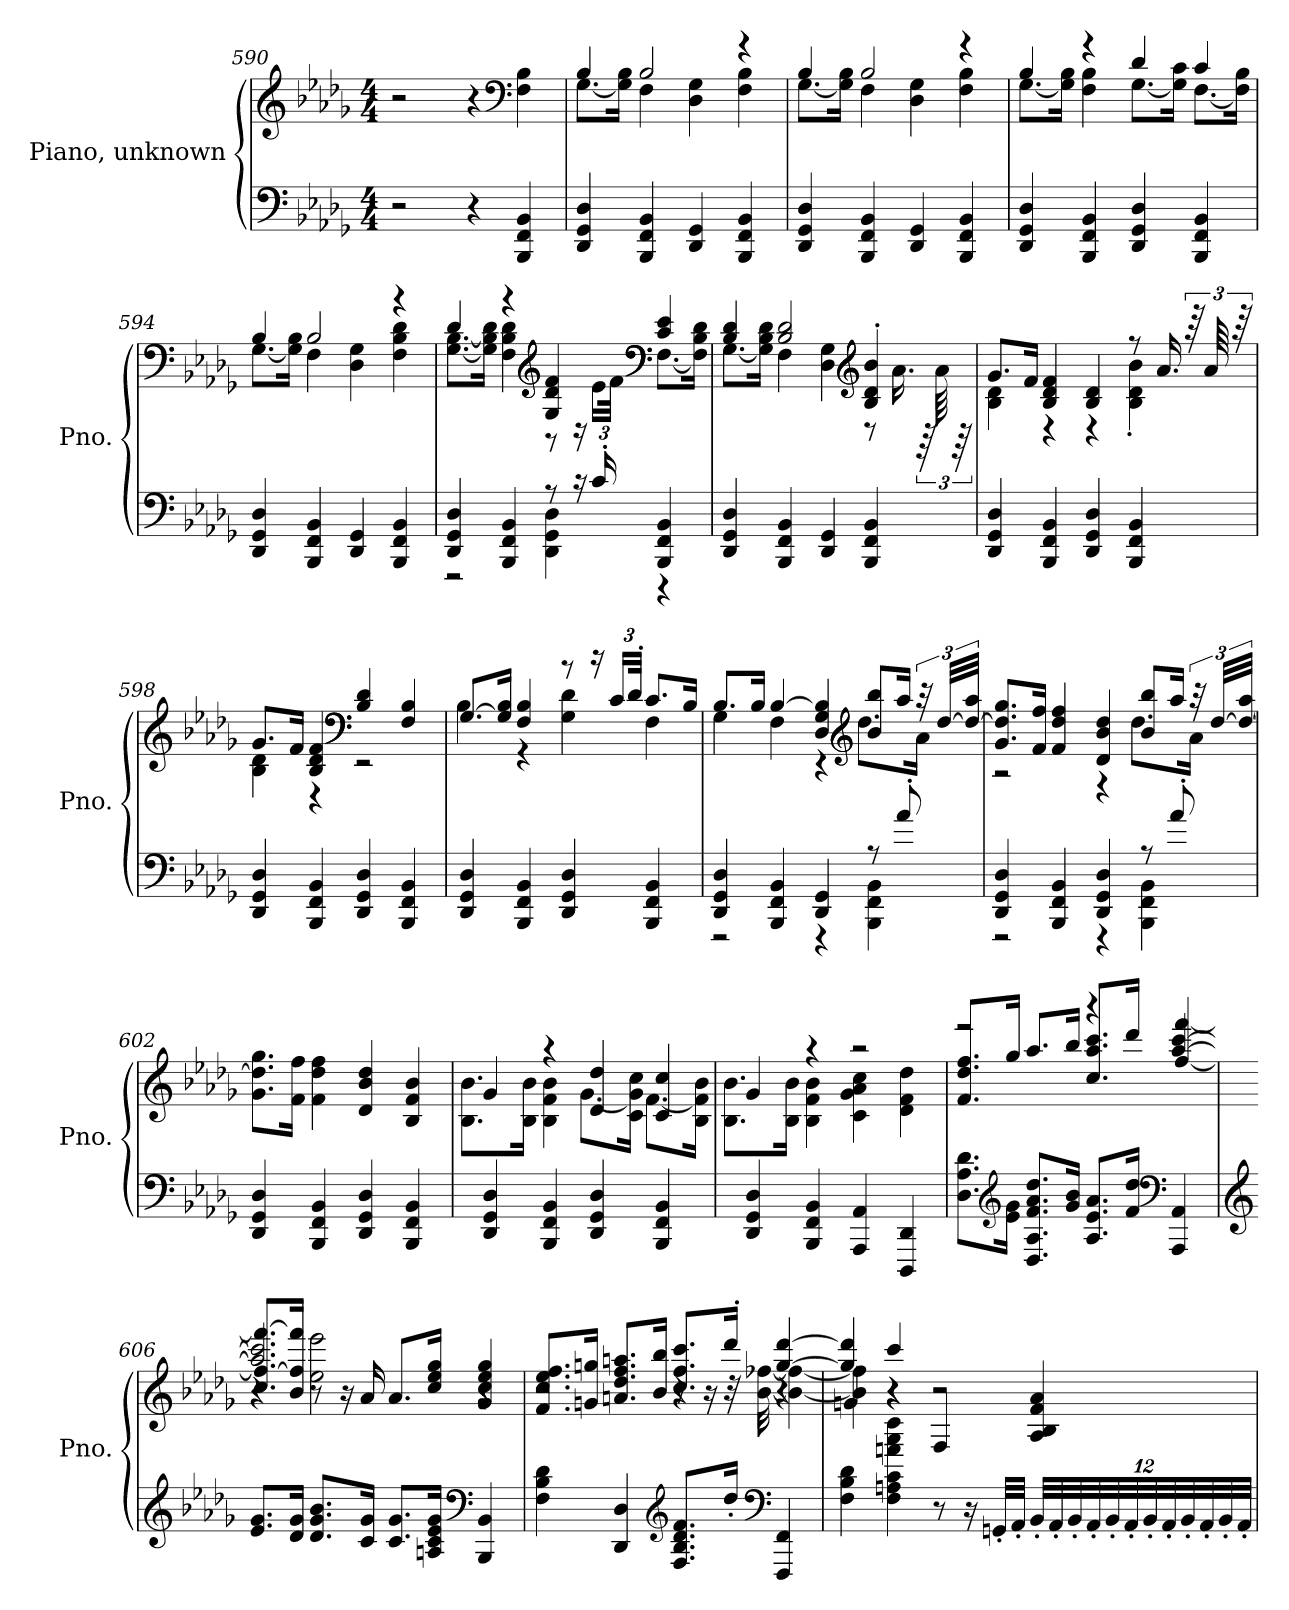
**kern	**kern
*part1	*part1
*staff2	*staff1
*I"Piano, unknown	*
*I'Pno.	*
*clefF4	*clefG2
*k[b-e-a-d-g-]	*k[b-e-a-d-g-]
*M4/4	*M4/4
=590	=590
2r	2r
4r	4r
*	*clefF4
4BBB-/ 4FF/ 4BB-/	4F\ 4B-\
=591	=591
*	*^
4DD-/ 4GG-/ 4D-/	4B-/	[8.G-\L
.	.	16G-\] 16B-\Jk
4BBB-/ 4FF/ 4BB-/	2B-/	4F\
4DD-/ 4GG-/	.	4D-\ 4G-\
4BBB-/ 4FF/ 4BB-/	4r	4F\ 4B-\
=592	=592	=592
4DD-/ 4GG-/ 4D-/	4B-/	[8.G-\L
.	.	16G-\] 16B-\Jk
4BBB-/ 4FF/ 4BB-/	2B-/	4F\
4DD-/ 4GG-/	.	4D-\ 4G-\
4BBB-/ 4FF/ 4BB-/	4r	4F\ 4B-\
!!LO:LB:g=z	!!
=593	=593	=593
4DD-/ 4GG-/ 4D-/	4B-/	[8.G-\L
.	.	16G-\] 16B-\Jk
4BBB-/ 4FF/ 4BB-/	4r	4F\ 4B-\
4DD-/ 4GG-/ 4D-/	4d-/	[8.G-\L
.	.	16G-\] 16c\Jk
4BBB-/ 4FF/ 4BB-/	4c/	[8.F\L
.	.	16F\] 16B-\Jk
=594	=594	=594
4DD-/ 4GG-/ 4D-/	4B-/	[8.G-\L
.	.	16G-\] 16B-\Jk
4BBB-/ 4FF/ 4BB-/	2B-/	4F\
4DD-/ 4GG-/	.	4D-\ 4G-\
4BBB-/ 4FF/ 4BB-/	4r	4F\ 4B-\ 4d-\
=595	=595	=595
*^	*	*
4DD-/ 4GG-/ 4D-/	2r	4d-/	[8.G-\ [8.B-\L
.	.	.	16G-\] 16B-\] 16d-\Jk
4BBB-/ 4FF/ 4BB-/	.	4r	4F\ 4B-\ 4d-\
*	*	*clefG2	*
8r	4DD-\ 4GG-\ 4D-\	4G-/ 4d-/ 4f/	8r
16r	.	.	16r
*	*	*	*Xbrackettup
16c'/	.	.	24e-\LL
.	.	.	48f\JJk
*	*	*clefF4	*
4BBB-/ 4FF/ 4BB-/	4r	4c/ 4e-/	[8.F\L
.	.	.	16F\] 16B-\ 16d-\Jk
*v	*v	*	*
!!LO:PB:g=z	!!
=596	=596	=596
4DD-/ 4GG-/ 4D-/	4B-/ 4d-/	[8.G-\L
.	.	16G-\] 16B-\ 16d-\Jk
4BBB-/ 4FF/ 4BB-/	2B-/ 2d-/	4F\
4DD-/ 4GG-/	.	4D-\ 4G-\
*	*clefG2	*
4BBB-/ 4FF/ 4BB-/	4B-/' 4d-/' 4b-/'	8r
.	.	16.a-\
*	*	*brackettup
.	.	96r
.	.	96a-\
.	.	96r
=597	=597	=597
4DD-/ 4GG-/ 4D-/	8.g-/L	4B-\ 4d-\
.	16f/Jk	.
4BBB-/ 4FF/ 4BB-/	4B-/ 4d-/ 4f/	4r
4DD-/ 4GG-/ 4D-/	4B-/ 4d-/	4r
4BBB-/ 4FF/ 4BB-/	8r	4B-\' 4d-\' 4b-\'
.	16.a-/	.
.	96r	.
.	96a-/	.
.	96r	.
=598	=598	=598
4DD-/ 4GG-/ 4D-/	8.g-/L	4B-\ 4d-\
.	16f/Jk	.
4BBB-/ 4FF/ 4BB-/	4B-/ 4d-/ 4f/	4r
*	*clefF4	*
4DD-/ 4GG-/ 4D-/	4B-/ 4d-/	2r
4BBB-/ 4FF/ 4BB-/	4F/ 4B-/	.
!!LO:LB:g=z	!!
=599	=599	=599
4DD-/ 4GG-/ 4D-/	[8.G-/L	4B-\
.	16G-/] 16B-/Jk	.
4BBB-/ 4FF/ 4BB-/	4F/ 4B-/	4r
4DD-/ 4GG-/ 4D-/	8r	4G-\ 4d-\
.	16r	.
*	*Xbrackettup	*
.	24c/LL	.
.	48d-'/JJk	.
4BBB-/ 4FF/ 4BB-/	8.c/L	4F\
.	16B-/Jk	.
=600	=600	=600
*^	*	*
4DD-/ 4GG-/ 4D-/	2r	8.B-/L	4G-\
.	.	16B-/Jk	.
4BBB-/ 4FF/ 4BB-/	.	[4B-/	4F\
4DD-/ 4GG-/	4r	4D-/ 4G-/ 4B-/]	4r
*	*	*clefG2	*
8r	4BBB-\ 4FF\ 4BB-\	8b-/ 8bb-/L	8.dd-\L
8a-'/	.	16aa-/Jk	.
*	*	*brackettup	*
.	.	48r	16a-\Jk
.	.	[48dd-/LLL	.
.	.	48dd-/_ 48aa-/JJJ	.
=601	=601	=601	=601
4DD-/ 4GG-/ 4D-/	2r	8.g-/ 8.dd-/] 8.gg-/L	2r
.	.	16f/ 16ff/Jk	.
4BBB-/ 4FF/ 4BB-/	.	4f/ 4dd-/ 4ff/	.
4DD-/ 4GG-/ 4D-/	4r	4d-/ 4b-/ 4dd-/	4r
8r	4BBB-\ 4FF\ 4BB-\	8b-/ 8bb-/L	8.dd-\L
8a-'/	.	16aa-/Jk	.
.	.	48r	16a-\Jk
.	.	[48dd-/LLL	.
.	.	48dd-/_ 48aa-/JJJ	.
*v	*v	*	*
*	*v	*v
!!LO:LB:g=z
=602	=602
4DD-/ 4GG-/ 4D-/	8.g-\ 8.dd-\] 8.gg-\L
.	16f\ 16ff\Jk
4BBB-/ 4FF/ 4BB-/	4f\ 4dd-\ 4ff\
4DD-/ 4GG-/ 4D-/	4d-/ 4b-/ 4dd-/
4BBB-/ 4FF/ 4BB-/	4B-/ 4f/ 4b-/
=603	=603
*	*^
4DD-/ 4GG-/ 4D-/	4g-/	8.B-\ 8.b-\L
.	.	16B-\ 16b-\Jk
4BBB-/ 4FF/ 4BB-/	4r	4B-\ 4f\ 4b-\
4DD-/ 4GG-/ 4D-/	4d-/ 4dd-/	[8.g-\L
.	.	16c\ 16g-\] 16cc\Jk
4BBB-/ 4FF/ 4BB-/	4c/ 4cc/	[8.f\L
.	.	16B-\ 16f\] 16b-\Jk
=604	=604	=604
4DD-/ 4GG-/ 4D-/	4g-/	8.B-\ 8.b-\L
.	.	16B-\ 16b-\Jk
4BBB-/ 4FF/ 4BB-/	4r	4B-\ 4f\ 4b-\
4AAA-/ 4AA-/	2r	4c\ 4g-\ 4a-\ 4cc\
4DDD-/ 4DD-/	.	4d-\ 4f\ 4dd-\
=605	=605	=605
8.D-\ 8.A-\ 8.d-\L	2r	8.f/ 8.dd-/ 8.ff/L
*clefG2	*	*
16e-\ 16g-\Jk	.	16gg-/Jk
8.D-/ 8.A-/ 8.f/ 8.a-/ 8.dd-/L	.	8.aa-/L
16g-/ 16b-/Jk	.	16bb-/Jk
8.A-/ 8.e-/ 8.a-/L	4r	8.cc/ 8.aa-/ 8.ccc/L
16f/ 16dd-/Jk	.	16ddd-/Jk
*clefF4	*	*
4AAA-/ 4AA-/	[4aa-/ [4ccc/	[4ff/ [4fff/
*	*v	*v
!!LO:LB:g=z
=606	=606
*clefG2	*
*	*^
*	*	*^
8.e-/ 8.g-/L	2.aa-/] 2.ccc/]	4r	8.cc/ 8.ff/_ 8.fff/_L
16d-/ 16g-/Jk	.	.	16b-/ 16ff/] 16fff/]Jk
8.d-/ 8.g-/ 8.b-/L	.	2ee-\ 2eee-\	8r
.	.	.	16r
16c/ 16g-/Jk	.	.	16a-/
8.c/ 8.g-/L	.	.	8.a-/L
16An/ 16c/ 16e-/ 16g-/Jk	.	.	16cc/ 16ee-/ 16gg-/Jk
*clefF4	*	*	*
4BBB-/ 4BB-/	4r	4r	4g-/ 4cc/ 4ee-/ 4gg-/
=607	=607	=607	=607
4F\ 4B-\ 4d-\	2r	2r	8.f/ 8.cc/ 8.ee-/ 8.ff/L
.	.	.	16gn/ 16ggn/Jk
4DD-/ 4D-/	.	.	8.an/ 8.dd-/ 8.ff/ 8.aan/L
.	.	.	16b-/ 16bb-/Jk
*clefG2	*	*	*
8.F/ 8.B-/ 8.d-/ 8.f/L	4r	8r	8.cc/ 8.ff/ 8.ccc/L
.	.	16r	.
16dd-'/Jk	.	32r	16ddd-'/Jk
.	.	[32b-\ [32ff-X\	.
*clefF4	*	*	*
4FFF/ 4FF/	[4gg/ [4ddd-/	4b-\_ 4ff-\_	4r
!!LO:LB:g=z	!!	!!
=608	=608	=608	=608
4F\ 4B-\ 4d-\	4gg/] 4ddd-/]	4b-\] 4ff-\]	4gn/
4F\ 4An\ 4c\ 4an\ 4cc\ 4ff\	4r	4r	4ccc/
8r	2r	2r	4F/
16r	.	.	.
32GGn'/LLL	.	.	.
32AA-'/JJJ	.	.	.
*Xbrackettup	*	*	*
48BB-'/LLL	.	.	4A-/ 4B-/ 4f/ 4a-/
48AA-'/	.	.	.
48BB-'/	.	.	.
48AA-'/	.	.	.
48BB-'/	.	.	.
48AA-'/	.	.	.
48BB-'/	.	.	.
48AA-'/	.	.	.
48BB-'/	.	.	.
48AA-'/	.	.	.
48BB-'/	.	.	.
48AA-'/JJJ	.	.	.
*	*v	*v	*v
=	=
*-	*-
